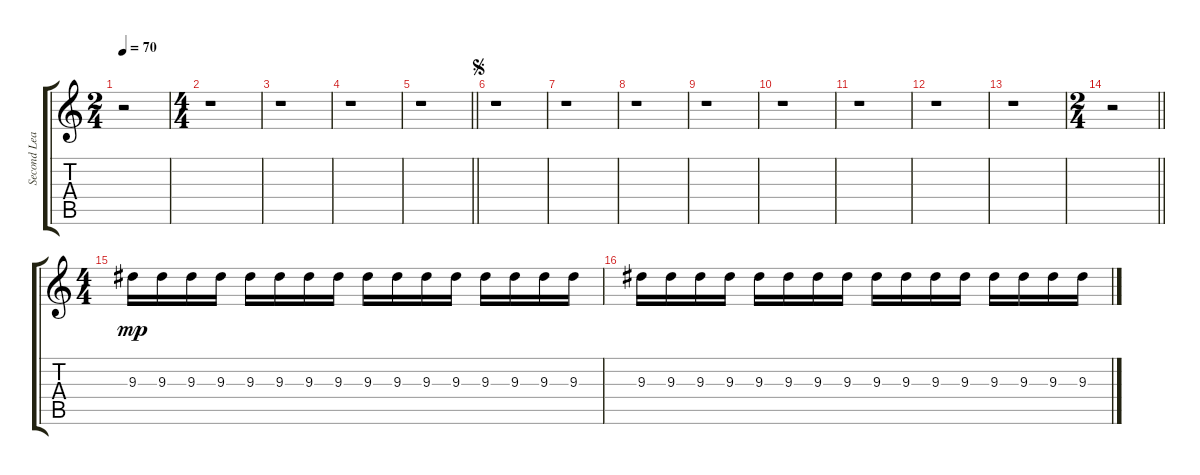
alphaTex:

\track ("Second Lead" "Second Lea") {instrument distortionguitar}
\staff {score tabs}
\tuning (Eb4 Bb3 Gb3 Db3 Ab2 Db2) {hide}
\ts (2 4)
\tempo 70
\clef g2
\ks c
r.2{dy mp instrument distortionguitar} |
\ts (4 4)
r.1 |
r.1 |
r.1 |
\barLineRight lightlight
r.1 |
\jump segno
r.1 |
r.1 |
r.1 |
r.1 |
r.1 |
r.1 |
r.1 |
r.1 |
\ts (2 4)
\barLineRight lightlight
r.2 |
\ts (4 4)
9.3.16 9.3.16 9.3.16 9.3.16 9.3.16 9.3.16 9.3.16 9.3.16 9.3.16 9.3.16 9.3.16 9.3.16 9.3.16 9.3.16 9.3.16 9.3.16 |
9.3.16 9.3.16 9.3.16 9.3.16 9.3.16 9.3.16 9.3.16 9.3.16 9.3.16 9.3.16 9.3.16 9.3.16 9.3.16 9.3.16 9.3.16 9.3.16
